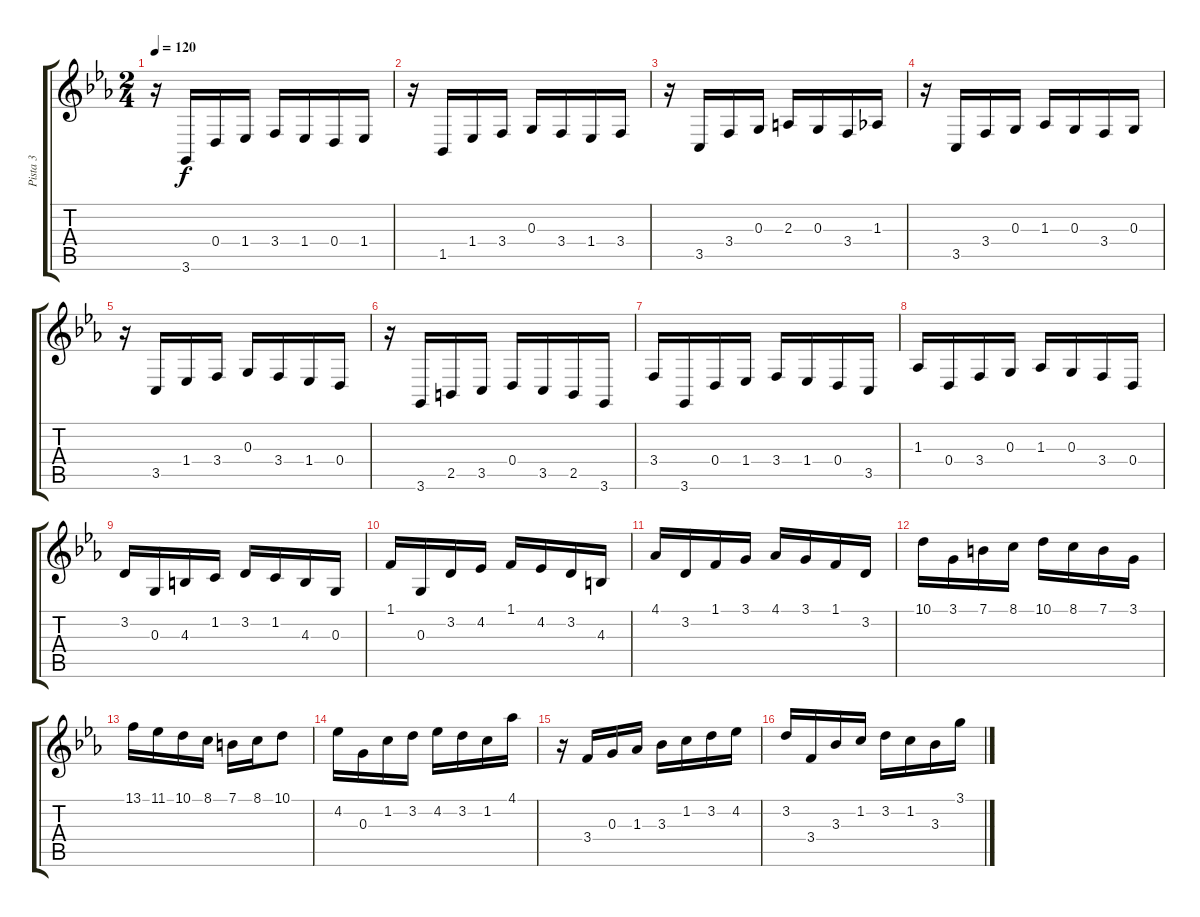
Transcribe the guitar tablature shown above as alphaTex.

\track ("Pista 3" "Pista 3") {instrument stringensemble1}
\staff {score tabs}
\tuning (E4 B3 G3 D3 A2 E2) {hide}
\ts (2 4)
\tempo 120
\clef g2
\ks cminor
r.16{dy f} 3.6.16 0.4.16 1.4.16 3.4.16 1.4.16 0.4.16 1.4.16 |
r.16 1.5.16 1.4.16 3.4.16 0.3.16 3.4.16 1.4.16 3.4.16 |
r.16 3.5.16 3.4.16 0.3.16 2.3.16 0.3.16 3.4.16 1.3.16 |
r.16 3.5.16 3.4.16 0.3.16 1.3.16 0.3.16 3.4.16 0.3.16 |
r.16 3.5.16 1.4.16 3.4.16 0.3.16 3.4.16 1.4.16 0.4.16 |
r.16 3.6.16 2.5.16 3.5.16 0.4.16 3.5.16 2.5.16 3.6.16 |
3.4.16 3.6.16 0.4.16 1.4.16 3.4.16 1.4.16 0.4.16 3.5.16 |
1.3.16 0.4.16 3.4.16 0.3.16 1.3.16 0.3.16 3.4.16 0.4.16 |
3.2.16 0.3.16 4.3.16 1.2.16 3.2.16 1.2.16 4.3.16 0.3.16 |
1.1.16 0.3.16 3.2.16 4.2.16 1.1.16 4.2.16 3.2.16 4.3.16 |
4.1.16 3.2.16 1.1.16 3.1.16 4.1.16 3.1.16 1.1.16 3.2.16 |
10.1.16 3.1.16 7.1.16 8.1.16 10.1.16 8.1.16 7.1.16 3.1.16 |
13.1.16 11.1.16 10.1.16 8.1.16 7.1.16 8.1.16 10.1.8 |
4.2.16{ot 8vb} 0.3.16{ot 8vb} 1.2.16{ot 8vb} 3.2.16{ot 8vb} 4.2.16{ot 8vb} 3.2.16{ot 8vb} 1.2.16{ot 8vb} 4.1.16{ot 8vb} |
r.16{ot 8vb} 3.4.16{ot 8vb} 0.3.16{ot 8vb} 1.3.16{ot 8vb} 3.3.16{ot 8vb} 1.2.16{ot 8vb} 3.2.16{ot 8vb} 4.2.16{ot 8vb} |
3.2.16{ot 8vb} 3.4.16{ot 8vb} 3.3.16{ot 8vb} 1.2.16{ot 8vb} 3.2.16{ot 8vb} 1.2.16{ot 8vb} 3.3.16{ot 8vb} 3.1.16{ot 8vb}
